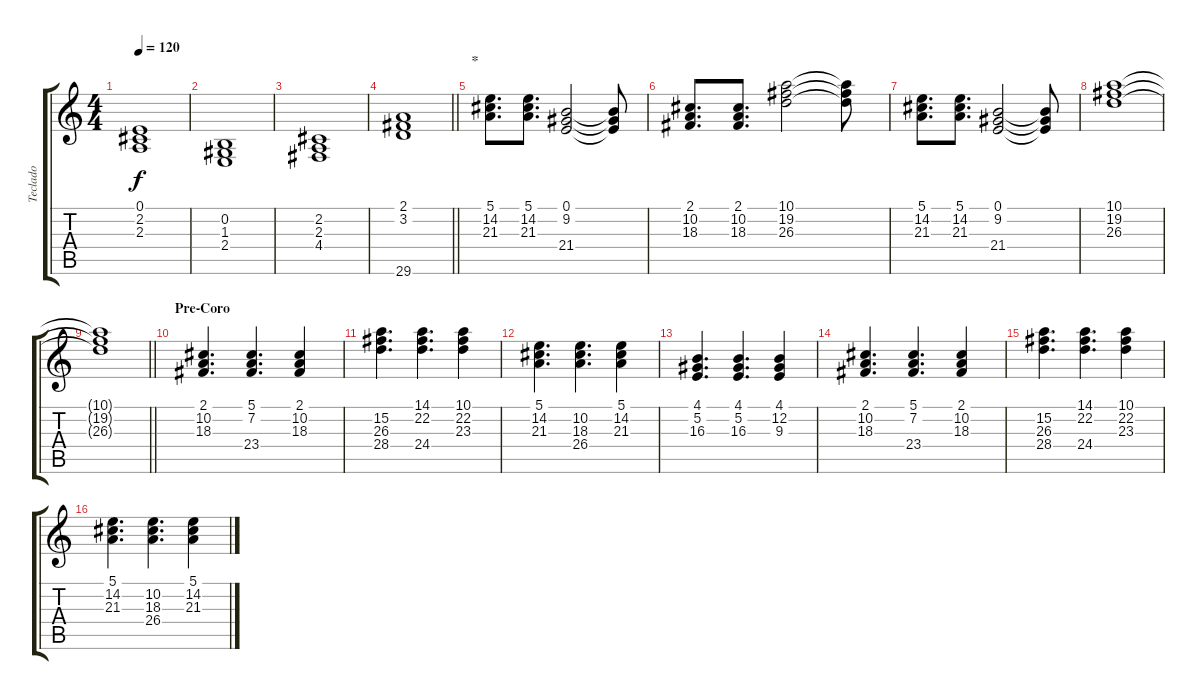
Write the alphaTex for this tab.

\track ("Teclado" "Teclado") {instrument drawbarorgan}
\staff {score tabs}
\tuning (E4 B3 G3 D3 A2 E2) {hide}
\ts (4 4)
\tempo 120
\clef g2
\ks c
(0.1 2.2 2.3).1{dy f} |
(0.2 1.3 2.4).1 |
(2.2 2.3 4.4).1 |
\barLineRight lightlight
(2.1 3.2 29.6).1 |
\section ("" "*")
(5.1 14.2 21.3).8{d} (5.1 14.2 21.3).8{d} (0.1 9.2 21.4).2 (0.1{t} 9.2{t} 21.4{t}).8 |
(2.1 10.2 18.3).8{d} (2.1 10.2 18.3).8{d} (10.1 19.2 26.3).2 (10.1{t} 19.2{t} 26.3{t}).8 |
(5.1 14.2 21.3).8{d} (5.1 14.2 21.3).8{d} (0.1 9.2 21.4).2 (0.1{t} 9.2{t} 21.4{t}).8 |
(10.1 19.2 26.3).1 |
\barLineRight lightlight
(10.1{t} 19.2{t} 26.3{t}).1 |
\section ("" "Pre-Coro")
(2.1 10.2 18.3).4{d} (5.1 7.2 23.4).4{d} (2.1 10.2 18.3).4 |
(15.2 26.3 28.4).4{d} (14.1 22.2 24.4).4{d} (10.1 22.2 23.3).4 |
(5.1 14.2 21.3).4{d} (10.2 18.3 26.4).4{d} (5.1 14.2 21.3).4 |
(4.1 5.2 16.3).4{d} (4.1 5.2 16.3).4{d} (4.1 12.2 9.3).4 |
(2.1 10.2 18.3).4{d} (5.1 7.2 23.4).4{d} (2.1 10.2 18.3).4 |
(15.2 26.3 28.4).4{d} (14.1 22.2 24.4).4{d} (10.1 22.2 23.3).4 |
(5.1 14.2 21.3).4{d} (10.2 18.3 26.4).4{d} (5.1 14.2 21.3).4
